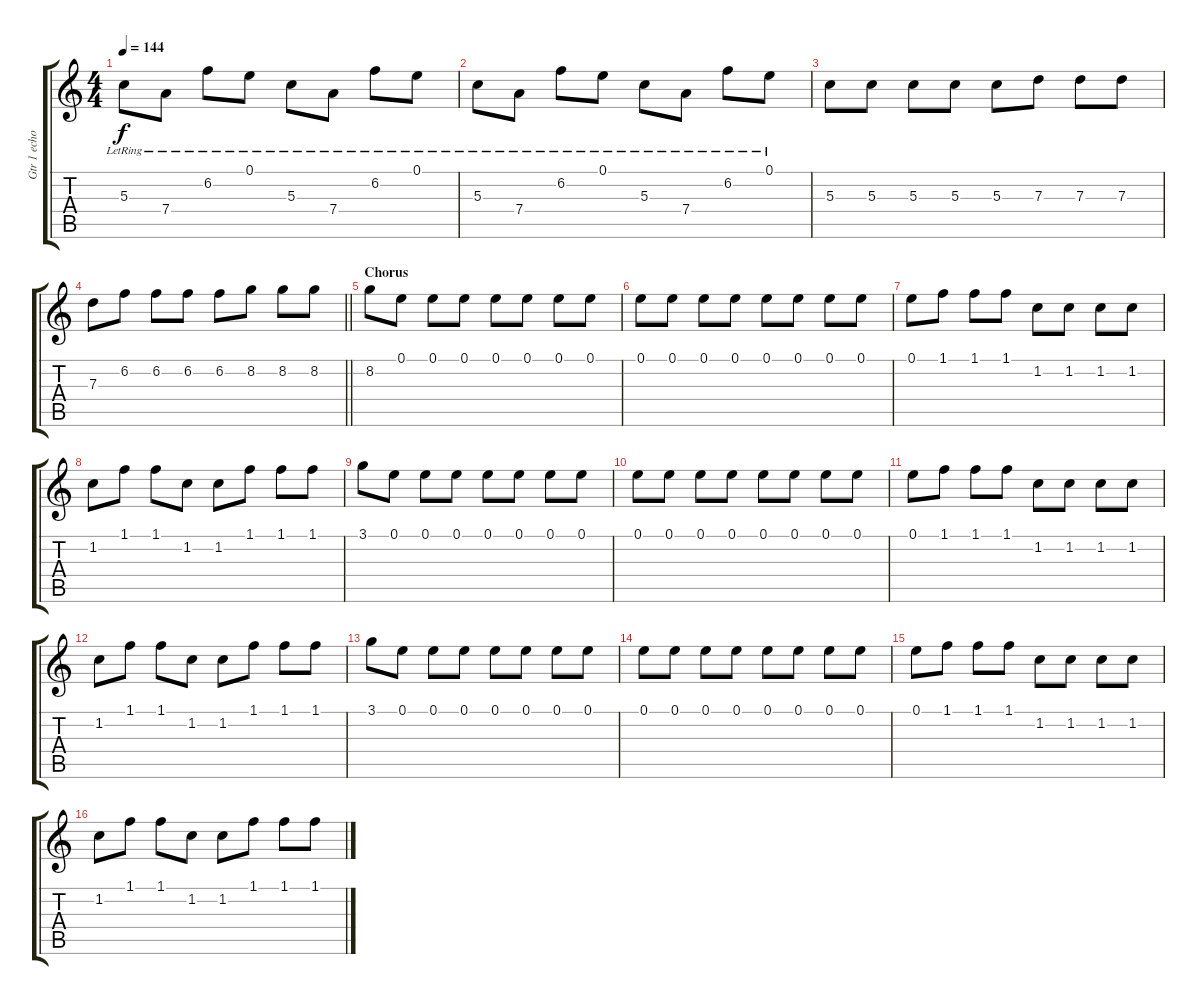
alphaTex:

\track ("Gtr 1 echo" "Gtr 1 echo") {instrument electricguitarclean}
\staff {score tabs}
\tuning (E4 B3 G3 D3 A2 E2) {hide}
\ts (4 4)
\tempo 144
\clef g2
\ks c
5.3{lr}.8{dy f} 7.4{lr}.8 6.2{lr}.8 0.1{lr}.8 5.3{lr}.8 7.4{lr}.8 6.2{lr}.8 0.1{lr}.8 |
5.3{lr}.8 7.4{lr}.8 6.2{lr}.8 0.1{lr}.8 5.3{lr}.8 7.4{lr}.8 6.2{lr}.8 0.1{lr}.8 |
5.3.8 5.3.8 5.3.8 5.3.8 5.3.8 7.3.8 7.3.8 7.3.8 |
\barLineRight lightlight
7.3.8 6.2.8 6.2.8 6.2.8 6.2.8 8.2.8 8.2.8 8.2.8 |
\section ("" "Chorus")
8.2.8 0.1.8 0.1.8 0.1.8 0.1.8 0.1.8 0.1.8 0.1.8 |
0.1.8 0.1.8 0.1.8 0.1.8 0.1.8 0.1.8 0.1.8 0.1.8 |
0.1.8 1.1.8 1.1.8 1.1.8 1.2.8 1.2.8 1.2.8 1.2.8 |
1.2.8 1.1.8 1.1.8 1.2.8 1.2.8 1.1.8 1.1.8 1.1.8 |
3.1.8 0.1.8 0.1.8 0.1.8 0.1.8 0.1.8 0.1.8 0.1.8 |
0.1.8 0.1.8 0.1.8 0.1.8 0.1.8 0.1.8 0.1.8 0.1.8 |
0.1.8 1.1.8 1.1.8 1.1.8 1.2.8 1.2.8 1.2.8 1.2.8 |
1.2.8 1.1.8 1.1.8 1.2.8 1.2.8 1.1.8 1.1.8 1.1.8 |
3.1.8 0.1.8 0.1.8 0.1.8 0.1.8 0.1.8 0.1.8 0.1.8 |
0.1.8 0.1.8 0.1.8 0.1.8 0.1.8 0.1.8 0.1.8 0.1.8 |
0.1.8 1.1.8 1.1.8 1.1.8 1.2.8 1.2.8 1.2.8 1.2.8 |
1.2.8 1.1.8 1.1.8 1.2.8 1.2.8 1.1.8 1.1.8 1.1.8
